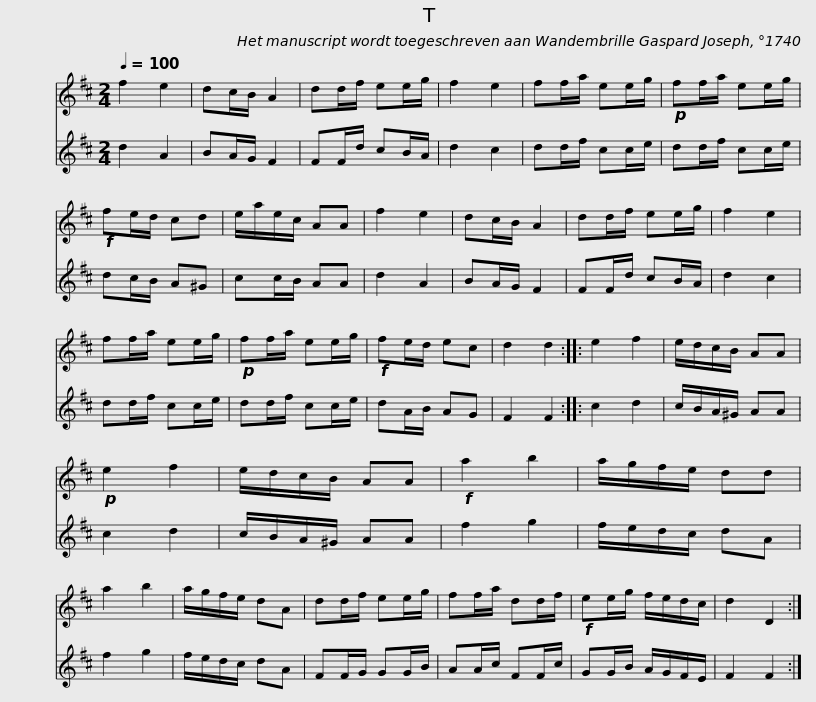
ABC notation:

X:1
%%score 1 2
L:1/8
Q:1/4=100
M:2/4
I:linebreak $
K:D
V:1 treble
V:2 treble
V:1
 f2 e2 | dc/B/ A2 | dd/f/ ee/g/ | f2 e2 | ff/a/ ee/g/ | %5
!p! ff/a/ ee/g/ |!f! fe/d/ cd | e/a/e/c/ AA |$ f2 e2 | dc/B/ A2 | %10
 dd/f/ ee/g/ | f2 e2 | ff/a/ ee/g/ |!p! ff/a/ ee/g/ |!f! fe/d/ ec | %15
 d2 d2 ::$ e2 f2 | e/d/c/B/ AA |!p! e2 f2 | e/d/c/B/ AA | %20
!f! a2 b2 | a/g/f/e/ dd | a2 b2 | a/g/f/e/ dA |$ dd/f/ ee/g/ | %25
 ff/a/ dd/f/ |!f! ee/g/ f/e/d/c/ | d2 D2 :| %28
V:2
 d2 A2 | BA/G/ F2 | FF/d/ cB/A/ | d2 c2 | dd/f/ cc/e/ | %5
 dd/f/ cc/e/ | dc/B/ A^G | cc/B/ AA |$ d2 A2 | BA/G/ F2 | %10
 FF/d/ cB/A/ | d2 c2 | dd/f/ cc/e/ | dd/f/ cc/e/ | dA/B/ AG | %15
 F2 F2 ::$ c2 d2 | c/B/A/^G/ AA | c2 d2 | c/B/A/^G/ AA | %20
 f2 g2 | f/e/d/c/ dA | f2 g2 | f/e/d/c/ dA |$ FF/G/ GG/B/ | %25
 AA/c/ FF/c/ | GG/B/ A/G/F/E/ | F2 F2 :| %28
